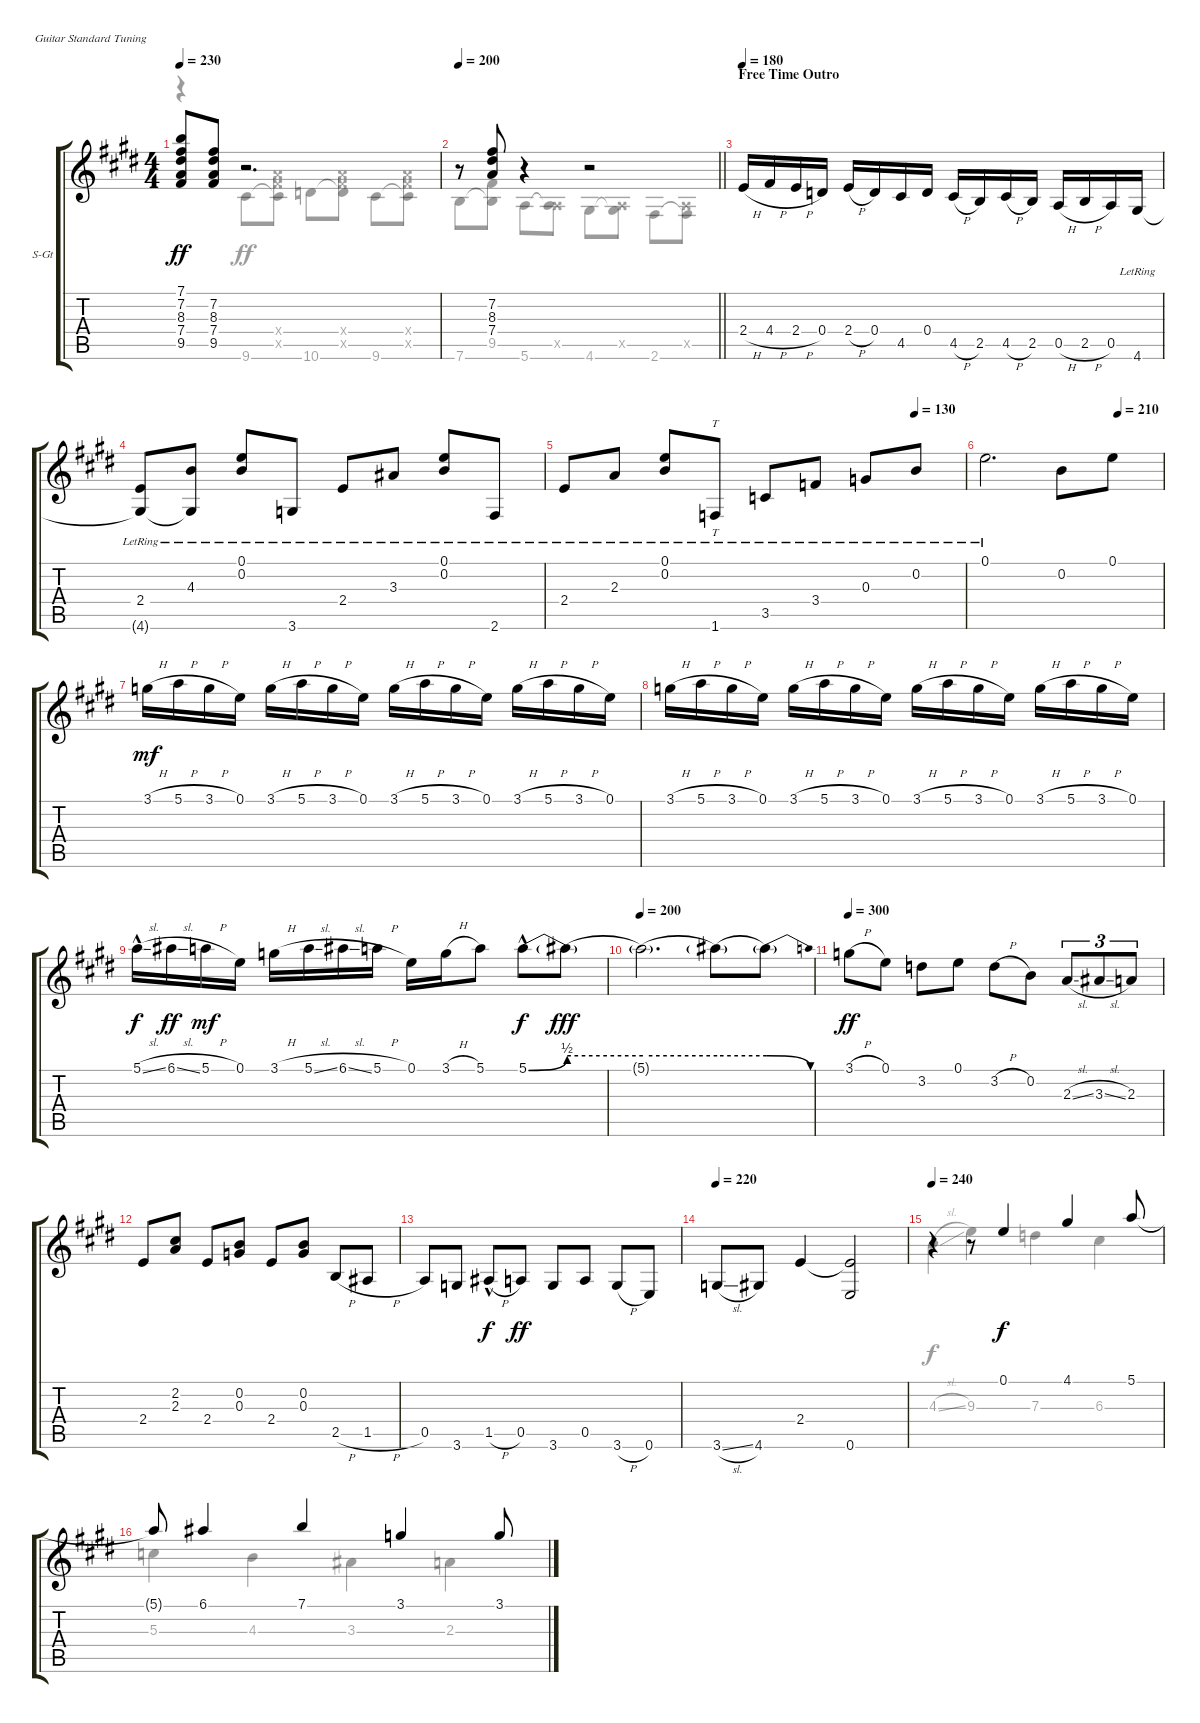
\bracketExtendMode groupsimilarinstruments
\firstSystemTrackNameOrientation horizontal
\otherSystemsTrackNameOrientation horizontal
\track ("Tommy Emmanuel" "S-Gt") {instrument acousticguitarsteel}
\staff {score tabs}
\tuning (E4 B3 G3 D3 A2 E2)
\voice
\ts (4 4)
\tempo 230
\clef g2
\ks e
(7.1{t} 7.2{t} 8.3{t} 7.4{t} 9.5{t}).8{dy ff} (7.2 8.3 7.4 9.5).8 r.2{d} |
\tempo 200
\barLineRight lightlight
\ks c#minor
r.8 (7.2 8.3 7.4).8 r.4 r.2 |
\section ("" "Free Time Outro")
\tempo 180
2.4{h}.16 4.4{h}.16 2.4{h}.16 0.4.16 2.4{h}.16 0.4.16 4.5.16 0.4.16 4.5{h}.16 2.5.16 4.5{h}.16 2.5.16 0.5{h}.16 2.5{h}.16 0.5.16 4.6{lr}.16 |
\ks e
(2.4{lr} 4.6{lr t}).8 (4.3{lr} 4.6{lr t}).8 (0.1{lr} 0.2{lr}).8 3.6{lr}.8 2.4{lr}.8 3.3{lr}.8 (0.1{lr} 0.2{lr}).8 2.6{lr}.8 |
\tempo (130 0.875)
\ks c#minor
2.4{lr}.8 2.3{lr}.8 (0.1{lr} 0.2{lr}).8 1.6{lr}.8{tt} 3.5{lr}.8 3.4{lr}.8 0.3{lr}.8 0.2{lr}.8 |
\tempo (210 0.75)
0.1{lr}.2{d} 0.2.8 0.1.8 |
\ks e
3.1{h}.16{dy mf} 5.1{h}.16 3.1{h}.16 0.1.16 3.1{h}.16 5.1{h}.16 3.1{h}.16 0.1.16 3.1{h}.16 5.1{h}.16 3.1{h}.16 0.1.16 3.1{h}.16 5.1{h}.16 3.1{h}.16 0.1.16 |
\ks c#minor
3.1{h}.16 5.1{h}.16 3.1{h}.16 0.1.16 3.1{h}.16 5.1{h}.16 3.1{h}.16 0.1.16 3.1{h}.16 5.1{h}.16 3.1{h}.16 0.1.16 3.1{h}.16 5.1{h}.16 3.1{h}.16 0.1.16 |
\ks e
5.1{sl hac}.16{dy f} 6.1{sl}.16{dy ff} 5.1{h}.16{dy mf} 0.1.16 3.1{h}.16 5.1{sl}.16 6.1{sl}.16 5.1{h}.16 0.1.16 3.1{h}.16 5.1.8 5.1{be (bend 0 0 60 2) hac}.8{dy f} 5.1{be (hold 0 2 60 2) t}.8{dy fff} |
\tempo 200
\ks c#minor
5.1{be (hold 0 2 60 2) t}.2{d} 5.1{be (hold 0 2 60 2) t}.8 5.1{be (release 0 2 60 0) t}.8 |
\tempo 300
3.1{h}.8{dy ff} 0.1.8 3.2.8 0.1.8 3.2{h}.8 0.2.8 2.3{sl}.8{tu (3 2)} 3.3{sl}.8{tu (3 2)} 2.3.8{tu (3 2)} |
\ks e
2.4.8 (2.2 2.3).8 2.4.8 (0.2 0.3).8 2.4.8 (0.2 0.3).8 2.5{h}.8 1.5{h}.8 |
\ks c#minor
0.5.8 3.6.8 1.5{h hac}.8{dy f} 0.5.8{dy ff} 3.6.8 0.5.8 3.6{h}.8 0.6.8 |
\tempo 220
3.6{sl}.8 4.6.8 2.4.4 (2.4{t} 0.6).2 |
\tempo 240
r.4 r.8 0.1.4{dy f} 4.1.4 5.1.8 |
\ks e
5.1{t}.8 6.1.4 7.1.4 3.1.4 3.1{sl}.8
\voice
\clef g2
\ottava regular
\simile none
\ks e
r.4{dy ff} 9.6.8 (7.4{x} 9.5{x} 9.6{t}).8 10.6.8 (7.4{x} 9.5{x} 10.6{t}).8 9.6.8 (7.4{x} 9.5{x} 9.6{t}).8 |
\barLineRight lightlight
\ks c#minor
7.6.8 (9.5 7.6{t}).8 5.6.8 (0.5{x} 5.6{t}).8 4.6.8 (0.5{x} 4.6{t}).8 2.6.8 (0.5{x} 2.6{t}).8 |
|
\ks e
|
\ks c#minor
|
|
\ks e
|
\ks c#minor
|
\ks e
|
\ks c#minor
|
|
\ks e
|
\ks c#minor
|
|
4.3{sl}.4{dy f} 9.3.4 7.3.4 6.3.4 |
\ks e
5.3.4 4.3.4 3.3.4 2.3.4
